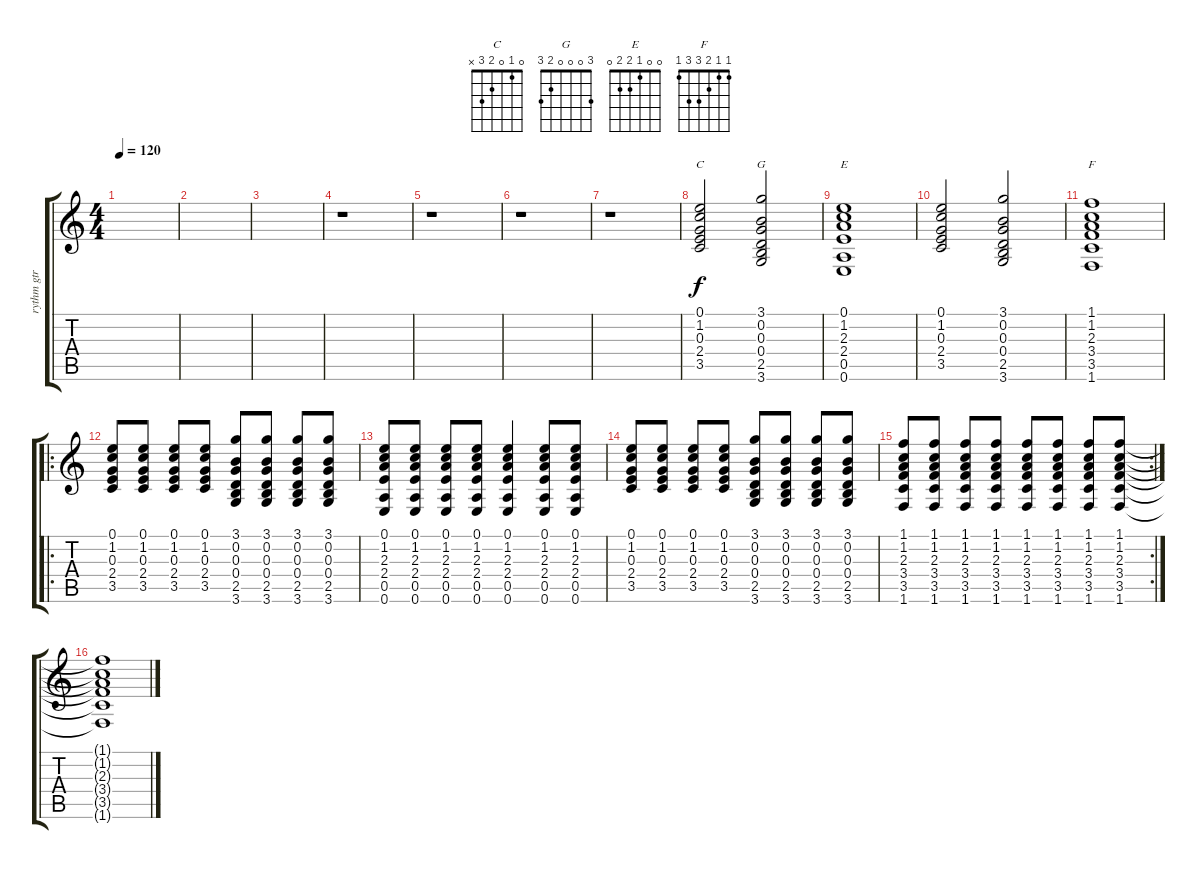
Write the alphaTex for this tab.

\track ("rythm gtr" "rythm gtr") {instrument overdrivenguitar}
\staff {score tabs}
\tuning (E4 B3 G3 D3 A2 E2) {hide}
\chord ("C" 0 1 0 2 3 x)
\chord ("G" 3 0 0 0 2 3)
\chord ("E" 0 0 1 2 2 0)
\chord ("F" 1 1 2 3 3 1)
\ts (4 4)
\tempo 120
\clef g2
\ks c
|
|
|
r.1 |
r.1 |
r.1 |
r.1 |
(0.1 1.2 0.3 2.4 3.5).2{ch "C" instrument acousticguitarsteel} (3.1 0.2 0.3 0.4 2.5 3.6).2{ch "G"} |
(0.1 1.2 2.3 2.4 0.5 0.6).1{ch "E"} |
(0.1 1.2 0.3 2.4 3.5).2 (3.1 0.2 0.3 0.4 2.5 3.6).2 |
(1.1 1.2 2.3 3.4 3.5 1.6).1{ch "F"} |
\ro
(0.1 1.2 0.3 2.4 3.5).8{instrument overdrivenguitar} (0.1 1.2 0.3 2.4 3.5).8 (0.1 1.2 0.3 2.4 3.5).8 (0.1 1.2 0.3 2.4 3.5).8 (3.1 0.2 0.3 0.4 2.5 3.6).8 (3.1 0.2 0.3 0.4 2.5 3.6).8 (3.1 0.2 0.3 0.4 2.5 3.6).8 (3.1 0.2 0.3 0.4 2.5 3.6).8 |
(0.1 1.2 2.3 2.4 0.5 0.6).8 (0.1 1.2 2.3 2.4 0.5 0.6).8 (0.1 1.2 2.3 2.4 0.5 0.6).8 (0.1 1.2 2.3 2.4 0.5 0.6).8 (0.1 1.2 2.3 2.4 0.5 0.6).4 (0.1 1.2 2.3 2.4 0.5 0.6).8 (0.1 1.2 2.3 2.4 0.5 0.6).8 |
(0.1 1.2 0.3 2.4 3.5).8 (0.1 1.2 0.3 2.4 3.5).8 (0.1 1.2 0.3 2.4 3.5).8 (0.1 1.2 0.3 2.4 3.5).8 (3.1 0.2 0.3 0.4 2.5 3.6).8 (3.1 0.2 0.3 0.4 2.5 3.6).8 (3.1 0.2 0.3 0.4 2.5 3.6).8 (3.1 0.2 0.3 0.4 2.5 3.6).8 |
\rc 2
(1.1 1.2 2.3 3.4 3.5 1.6).8 (1.1 1.2 2.3 3.4 3.5 1.6).8 (1.1 1.2 2.3 3.4 3.5 1.6).8 (1.1 1.2 2.3 3.4 3.5 1.6).8 (1.1 1.2 2.3 3.4 3.5 1.6).8 (1.1 1.2 2.3 3.4 3.5 1.6).8 (1.1 1.2 2.3 3.4 3.5 1.6).8 (1.1 1.2 2.3 3.4 3.5 1.6).8 |
(1.1{t} 1.2{t} 2.3{t} 3.4{t} 3.5{t} 1.6{t}).1{volume 0}
